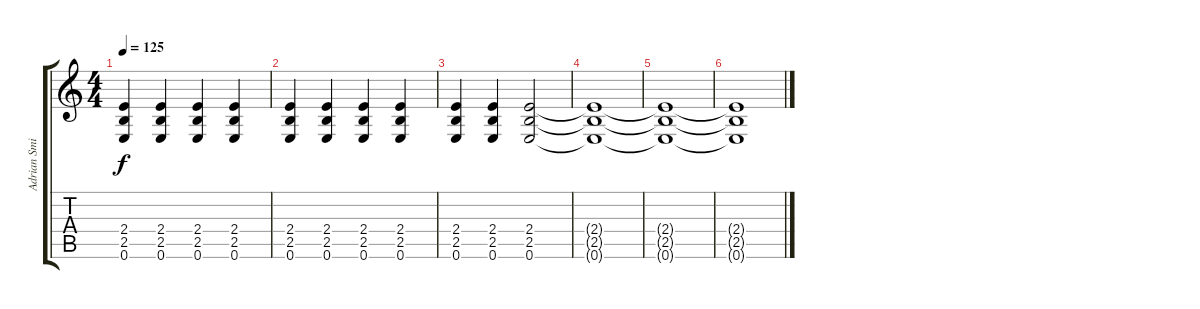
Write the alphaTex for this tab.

\track ("Adrian Smith" "Adrian Smi") {instrument overdrivenguitar}
\staff {score tabs}
\tuning (E4 B3 G3 D3 A2 E2) {hide}
\ts (4 4)
\tempo 125
\clef g2
\ks c
(2.4 2.5 0.6).4{dy f} (2.4 2.5 0.6).4 (2.4 2.5 0.6).4 (2.4 2.5 0.6).4 |
(2.4 2.5 0.6).4 (2.4 2.5 0.6).4 (2.4 2.5 0.6).4 (2.4 2.5 0.6).4 |
(2.4 2.5 0.6).4 (2.4 2.5 0.6).4 (2.4 2.5 0.6).2 |
(2.4{t} 2.5{t} 0.6{t}).1 |
(2.4{t} 2.5{t} 0.6{t}).1 |
(2.4{t} 2.5{t} 0.6{t}).1
